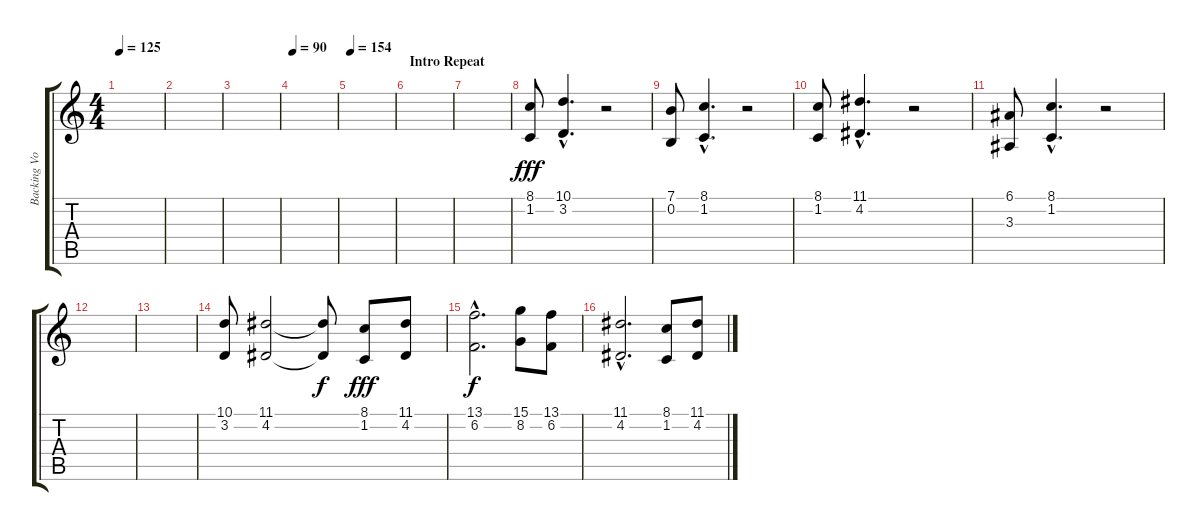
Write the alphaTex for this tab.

\track ("Backing Voices" "Backing Vo") {instrument choiraahs}
\staff {score tabs}
\tuning (E4 B3 G3 D3 A2 E2) {hide}
\ts (4 4)
\tempo 125
\clef g2
\ks c
|
|
|
\tempo 90
|
\tempo 154
|
\section ("" "Intro Repeat")
|
|
(8.1 1.2).8{dy fff volume 16} (10.1{hac} 3.2{hac}).4{d} r.2 |
(7.1 0.2).8{volume 10} (8.1{hac} 1.2{hac}).4{d} r.2 |
(8.1 1.2).8{volume 16} (11.1{hac} 4.2{hac}).4{d} r.2 |
(6.1 3.3).8{volume 10} (8.1{hac} 1.2{hac}).4{d} r.2 |
|
|
(10.1 3.2).8{volume 16} (11.1 4.2).2 (11.1{t} 4.2{t}).8{dy f} (8.1 1.2).8{dy fff} (11.1 4.2).8 |
(13.1{hac} 6.2{hac}).2{d dy f} (15.1 8.2).8 (13.1 6.2).8 |
(11.1{hac} 4.2{hac}).2{d} (8.1 1.2).8 (11.1 4.2).8
